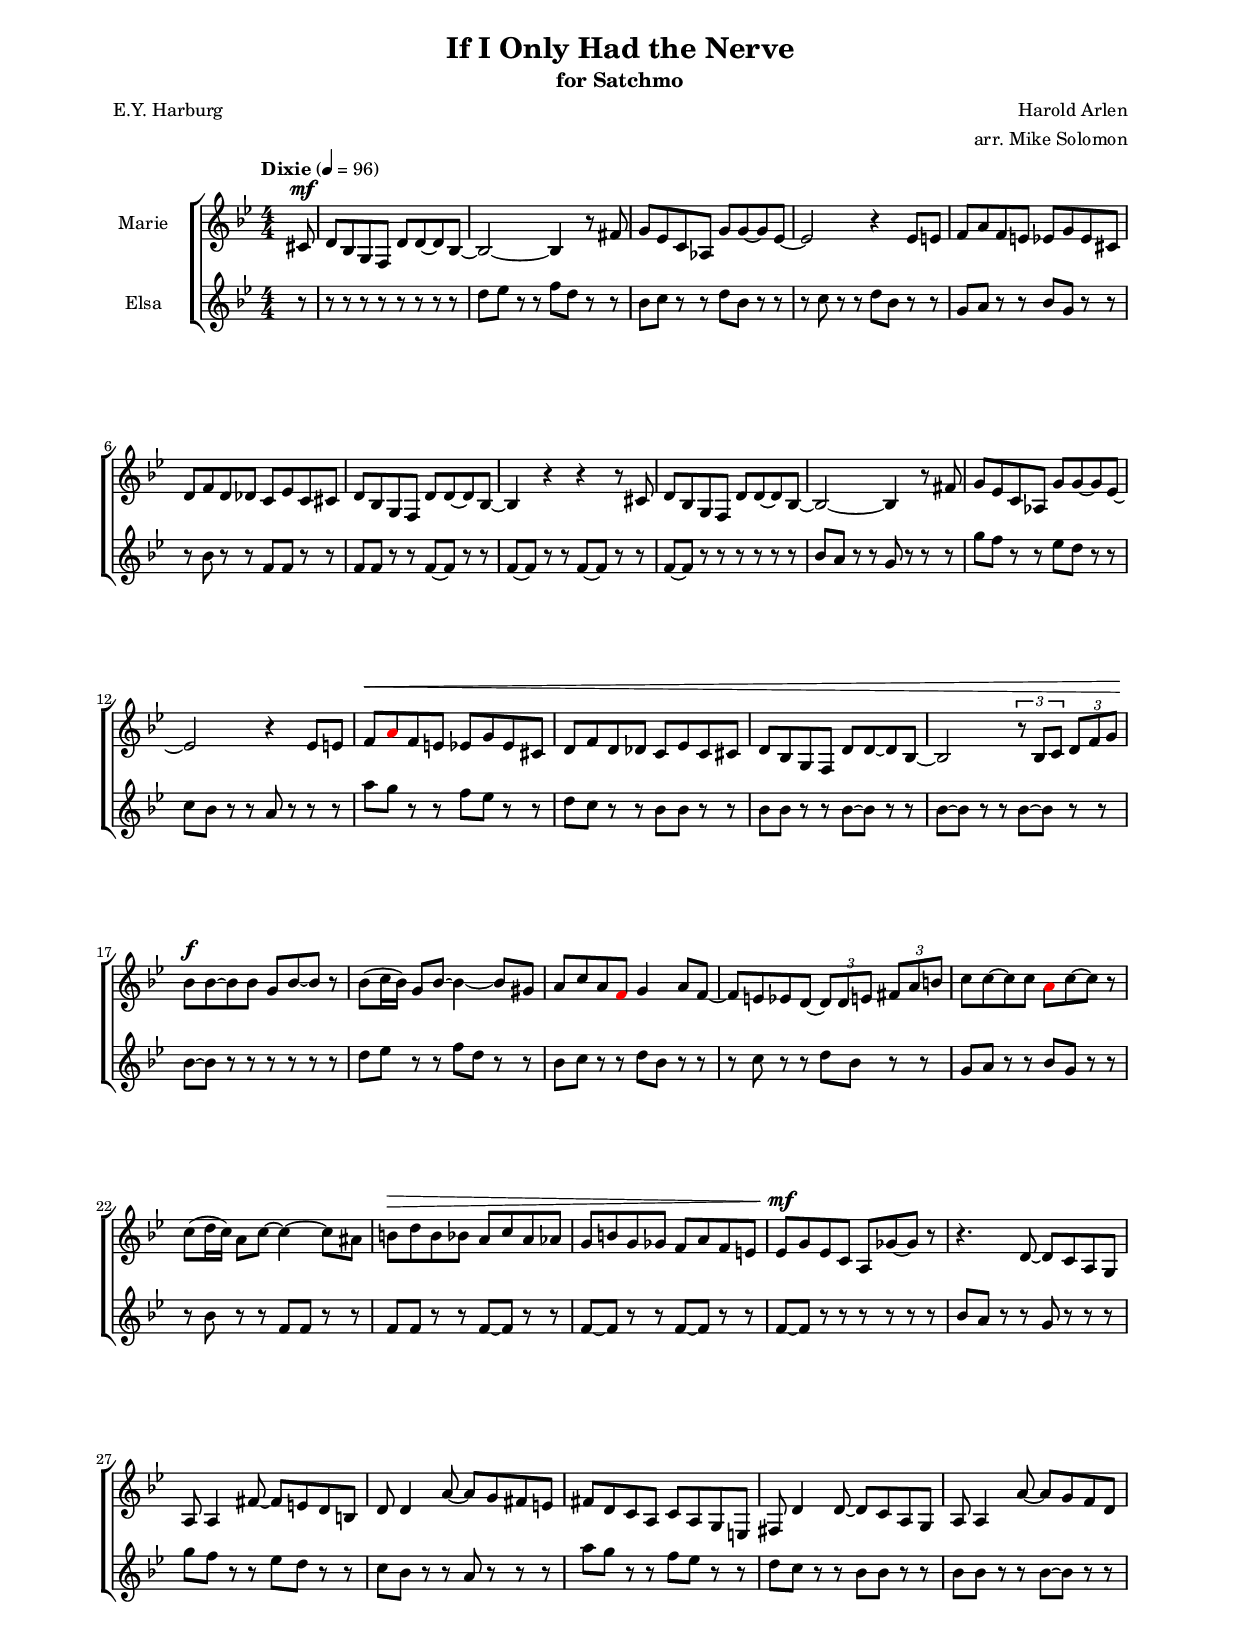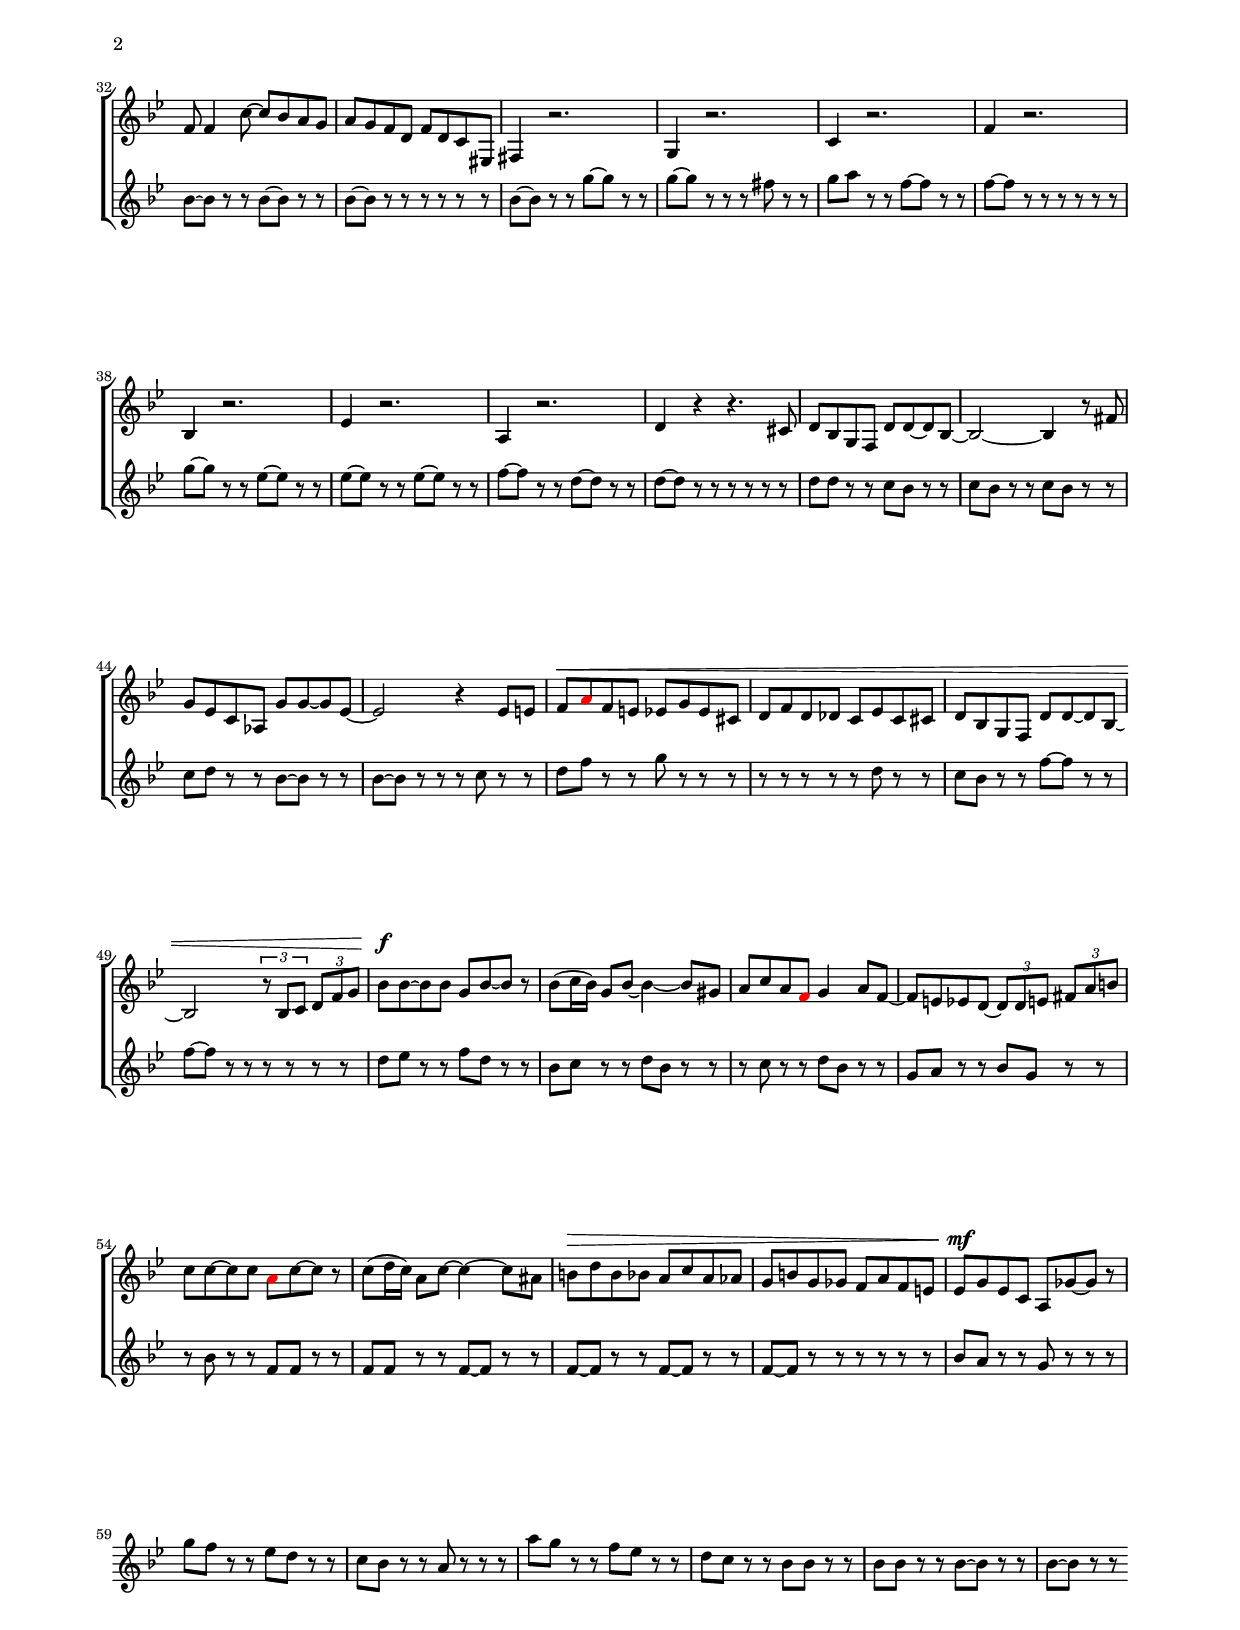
\version "2.19.0"
\include "defs-devel.ly"

marD = \markup \null
elsD = \markup \null
mikD = \markup \null
rynZ = \markup \null
desD = \markup \null

#(set-global-staff-size 15.87)
autoBeamInstruction = \autoBeamOn

solo = \markup \italic "solo"
psolo = \markup \italic "(solo)"
skat = \markup \italic "sit skat"
shoot = \markup \italic "SYT"

\header {
  title = "If I Only Had the Nerve"
  subtitle = "for Satchmo"
  %title = "Somewhere Over the Rainbow"
  composer = "Harold Arlen"
  poet = "E.Y. Harburg"
  arranger = "arr. Mike Solomon"
  %arranger = "arr. (anon)"
}
\paper {
  #(define fonts
    (set-global-fonts
    #:music "lilyjazz"
    #:brace "lilyjazz"
    #:roman "LilyJAZZText"
    #:sans "LilyJAZZChord"
    #:factor (/ staff-height pt 20)
  ))
  ragged-right = ##f
  left-margin = 0.75\in
  right-margin = 0.75\in
  top-margin = 0.5\in
  bottom-margin = 0.6\in
  ragged-last-bottom = ##f
  %max-systems-per-page = #2
  %oddHeaderMarkup = "FIRST FULL DRAFT 20.10.14 4:44"
  %evenHeaderMarkup = "FIRST FULL DRAFT 20.10.14 4:44"
}


#(ly:set-option 'point-and-click #f)

#(set-global-staff-size 15.87)

railroad =  {
  \once \override BreathingSign.text = \markup \musicglyph #"scripts.caesura.straight"
  \breathe
}
myred = \once \override NoteHead #'color = #red

php = \once \override Hairpin.stencil = #(parenthesize-callback ly:hairpin::print)

\paper {
  footnote-separator-markup = \markup { \column { " "\override #`(span-factor . 1/5) { \draw-hline } }}
  footnote-padding = 1\mm
  top-system-spacing = #'((basic-distance . 1) (minimum-distance . 0) (padding . 1) (stretchability . 40))
  bottom-system-spacing = #'((basic-distance . 1) (minimum-distance . 0) (padding . 1) (stretchability . 50))
  ragged-right = ##f
}

prefatoryMatter = {
  \key bes \major
  \autoBeamInstruction
  \time 4/4
}

scorePrefatoryMatter = {
  \prefatoryMatter
  \partial 8
}

midiPrefatoryMatter = {
  \prefatoryMatter
  \partial 8
}

theme = \relative c {
  cis8-\tag #'first \mf |
  d8 bes8 g8 f8 d'8 d8 ~ d8 bes8 ~ |
  bes2 ~ bes4 r8 fis'8 |
  g8 ees8 c8 aes8 g'8 g8 ~ g8 ees8 ~ |
  ees2 r4 ees8 e8 |
  f8-\tag #'second \< \tag #'second { \rred } a8 f8 e8 ees8 g8 ees8 cis8 |
  d8 f8 d8 des8 c8 ees8 c8 cis8 |
  d8 bes8 g8 f8 d'8 d8 ~ d8 bes8 ~ |
  \tag #'first { bes4 }
  \tag #'second { bes2 }
}

marks = {
  \tempo "Dixie" 4=96
  \time 4/4
  \partial 8 s8
  \repeat unfold 25 { s1 }
}

soprano = \transpose c c {
  \transpose c c' \removeWithTag #'second \theme
  r4 r4 r8
  \transpose c c' \removeWithTag #'first \theme
  \relative c' {
    \times 2/3 { r8 bes c } \times 2/3 { d f g } |
    bes8\f bes8 ~ bes8 bes8 g8 bes8 ~ bes8 r8 |
    bes8 ( c16 bes ) g8 bes8 ~ bes4 ~ bes8 gis8 |
    a8 c8 a8 \rred f8 g4 a8 f8 ~ |
    f8 e8 ees8 d8 ~ \times 2/3 { d d e } \times 2/3 { fis a b } |
    c8 c8 ~ c8 c8 \rred a8 c8 ~ c8 r8 |
    c8 ( d16 c ) a8 c8 ~ c4 ~ c8 ais8 |
    b8\> d8 b8 bes8 a8 c8 a8 aes8 |
    g8 b8 g8 ges8 f8 a8 f8 e8 |
    ees8\mf g8 ees8 c8 a8 ges'8 ~ ges8 r8 |
    r4. d8 ~ d c a g |
    a a4 fis'8 ~ fis e d b |
    d d4 a'8 ~ a g fis e |
    fis d c a c a g e |
    fis d'4 d8 ~ d c a g |
    a a4 a'8 ~ a g f d |
    f f4 c'8 ~ c bes a g |
    a g f d f d c eis, |
    fis4 r2. |
    g4 r2. |
    c4 r2. |
    f4 r2. |
    bes,4 r2. |
    ees4 r2. |
    a,4 r2. |
    d4 r4 r4. 
  }
  \transpose c c' \removeWithTag #'first \theme
  \relative c' {
      \times 2/3 { r8 bes c } \times 2/3 { d f g } |
      bes8\f bes8 ~ bes8 bes8 g8 bes8 ~ bes8 r8 |
      bes8 ( c16 bes ) g8 bes8 ~ bes4 ~ bes8 gis8 |
      a8 c8 a8 \rred f8 g4 a8 f8 ~ |
      f8 e8 ees8 d8 ~ \times 2/3 { d d e } \times 2/3 { fis a b } |
      c8 c8 ~ c8 c8 \rred a8 c8 ~ c8 r8 |
      c8 ( d16 c ) a8 c8 ~ c4 ~ c8 ais8 |
      b8\> d8 b8 bes8 a8 c8 a8 aes8 |
      g8 b8 g8 ges8 f8 a8 f8 e8 |
      ees8\mf g8 ees8 c8 a8 ges'8 ~ ges8 r8 |
  }
}

sopranoWords = \lyricmode {
}

test = {
  r8 r8 r8 r8 r8 r8 r8 r8 r8 d''8 ees''8 r8 r8 f''8 d''8 r8 r8 bes'8 c''8 r8 r8 d''8 bes'8 r8 r8 r8 c''8 r8 r8 d''8 bes'8 r8 r8 g'8 a'8 r8 r8 bes'8 g'8 r8 r8 r8 bes'8 r8 r8 f'8 f'8 r8 r8 f'8 f'8 r8 r8 f'8 ~ f'8 r8 r8 f'8 ~ f'8 r8 r8 f'8 ~ f'8 r8 r8 f'8 ~ f'8 r8 r8 r8 r8 r8 r8 bes'8 a'8 r8 r8 g'8 r8 r8 r8 g''8 f''8 r8 r8 ees''8 d''8 r8 r8 c''8 bes'8 r8 r8 a'8 r8 r8 r8 a''8 g''8 r8 r8 f''8 ees''8 r8 r8 d''8 c''8 r8 r8 bes'8 bes'8 r8 r8 bes'8 bes'8 r8 r8 bes'8 ~ bes'8 r8 r8 bes'8 ~ bes'8 r8 r8 bes'8 ~ bes'8 r8 r8 bes'8 ~ bes'8 r8 r8 r8 r8 r8 r8 d''8 ees''8 r8 r8 f''8 d''8 r8 r8 bes'8 c''8 r8 r8 d''8 bes'8 r8 r8 r8 c''8 r8 r8 d''8 bes'8 r8 r8 g'8 a'8 r8 r8 bes'8 g'8 r8 r8 r8 bes'8 r8 r8 f'8 f'8 r8 r8 f'8 f'8 r8 r8 f'8 ~ f'8 r8 r8 f'8 ~ f'8 r8 r8 f'8 ~ f'8 r8 r8 f'8 ~ f'8 r8 r8 r8 r8 r8 r8 bes'8 a'8 r8 r8 g'8 r8 r8 r8 g''8 f''8 r8 r8 ees''8 d''8 r8 r8 c''8 bes'8 r8 r8 a'8 r8 r8 r8 a''8 g''8 r8 r8 f''8 ees''8 r8 r8 d''8 c''8 r8 r8 bes'8 bes'8 r8 r8 bes'8 bes'8 r8 r8 bes'8 ~ bes'8 r8 r8 bes'8 ~ bes'8 r8 r8 bes'8 ~ bes'8 r8 r8 bes'8 ~ bes'8 r8 r8 r8 r8 r8 r8 bes'8 ~ bes'8 r8 r8 g''8 ~ g''8 r8 r8 g''8 ~ g''8 r8 r8 r8 fis''8 r8 r8 g''8 a''8 r8 r8 f''8 ~ f''8 r8 r8 f''8 ~ f''8 r8 r8 r8 r8 r8 r8 g''8 ~ g''8 r8 r8 ees''8 ~ ees''8 r8 r8 ees''8 ~ ees''8 r8 r8 ees''8 ~ ees''8 r8 r8 f''8 ~ f''8 r8 r8 d''8 ~ d''8 r8 r8 d''8 ~ d''8 r8 r8 r8 r8 r8 r8 d''8 d''8 r8 r8 c''8 bes'8 r8 r8 c''8 bes'8 r8 r8 c''8 bes'8 r8 r8 c''8 d''8 r8 r8 bes'8 ~ bes'8 r8 r8 bes'8 ~ bes'8 r8 r8 r8 c''8 r8 r8 d''8 f''8 r8 r8 g''8 r8 r8 r8 r8 r8 r8 r8 r8 d''8 r8 r8 c''8 bes'8 r8 r8 f''8 ~ f''8 r8 r8 f''8 ~ f''8 r8 r8 r8 r8 r8 r8 d''8 ees''8 r8 r8 f''8 d''8 r8 r8 bes'8 c''8 r8 r8 d''8 bes'8 r8 r8 r8 c''8 r8 r8 d''8 bes'8 r8 r8 g'8 a'8 r8 r8 bes'8 g'8 r8 r8 r8 bes'8 r8 r8 f'8 f'8 r8 r8 f'8 f'8 r8 r8 f'8 ~ f'8 r8 r8 f'8 ~ f'8 r8 r8 f'8 ~ f'8 r8 r8 f'8 ~ f'8 r8 r8 r8 r8 r8 r8 bes'8 a'8 r8 r8 g'8 r8 r8 r8 g''8 f''8 r8 r8 ees''8 d''8 r8 r8 c''8 bes'8 r8 r8 a'8 r8 r8 r8 a''8 g''8 r8 r8 f''8 ees''8 r8 r8 d''8 c''8 r8 r8 bes'8 bes'8 r8 r8 bes'8 bes'8 r8 r8 bes'8 ~ bes'8 r8 r8 bes'8 ~ bes'8 r8 r8
}


\score {
  \new ChoirStaff <<
    \new Staff \with { instrumentName = #"Marie" %shortInstrumentName = #"M."
} <<
      \new Voice = "soprano" { << { \numericTimeSignature
	\scorePrefatoryMatter
        \soprano
      } {
	\scorePrefatoryMatter
        \marks
      } >> }
      \new Lyrics \lyricsto "soprano" {
        \sopranoWords
      }
    >>
    \new Staff \with { instrumentName = #"Elsa" %shortInstrumentName = #"E."
} <<
      \new Voice = "mezzo" { \numericTimeSignature
	\scorePrefatoryMatter
        \test
      }
    >>
  >>
  \layout {
    \context {
      \Voice
      \override TextScript #'layer = #6
      \override NoteHead #'layer = #7
      \override Glissando #'breakable = ##t
      \override TupletNumber #'breakable = ##t
      \override TupletBracket #'breakable = ##t
      \override DynamicLineSpanner.direction = #UP
      \remove "Forbid_line_break_engraver"
    }
    \context {
      \Staff
      %\consists "Metronome_mark_engraver"
      \override TimeSignature #'style = #'numbered
      \override StaffSymbol #'layer = #4
      \override TimeSignature #'layer = #3
      \override TimeSignature #'whiteout = ##t
    }
    \context {
      \Lyrics
      %\override LyricText #'whiteout = ##t
      \override LyricText #'layer = #6
    }
    \context {
      \Score
      %\remove "Metronome_mark_engraver"
      \override NonMusicalPaperColumn #'allow-loose-spacing = ##f
    }
  }
}
